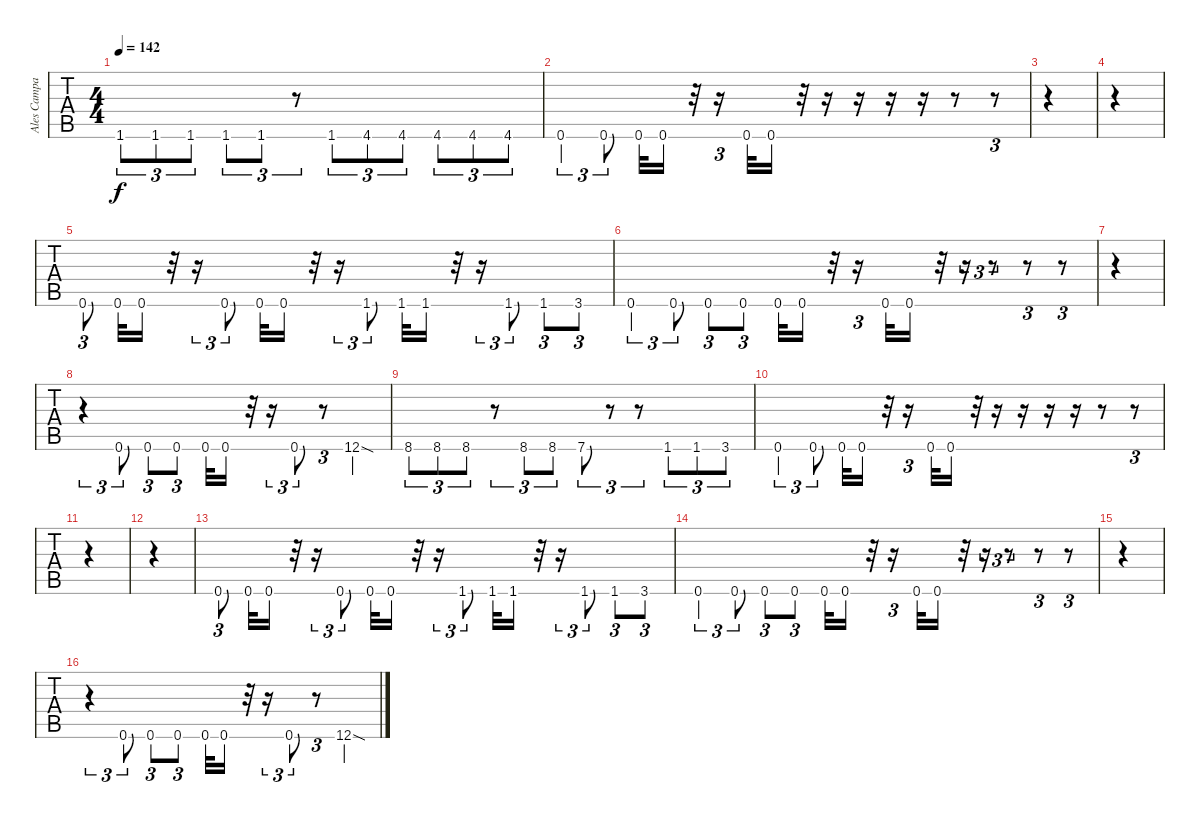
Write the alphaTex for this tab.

\track ("Ales Campanelli" "Ales Campa") {instrument electricbasspick}
\staff {tabs}
\tuning (C3 G2 Eb2 Bb1 F1 Bb0) {hide}
\ts (4 4)
\tempo 142
\clef f4
\ks c
1.6{t}.8{tu (3 2) dy f} 1.6.8{tu (3 2)} 1.6.8{tu (3 2)} 1.6.8{tu (3 2)} 1.6.8{tu (3 2)} r.8{tu (3 2)} 1.6.8{tu (3 2)} 4.6.8{tu (3 2)} 4.6.8{tu (3 2)} 4.6.8{tu (3 2)} 4.6.8{tu (3 2)} 4.6.8{tu (3 2)} |
0.6.4{tu (3 2)} 0.6.8{tu (3 2)} 0.6.32 0.6.16 r.32 r.16{tu (3 2)} 0.6.32 0.6.16 r.32 r.16 r.16 r.16 r.16 r.8 r.8{tu (3 2)} |
|
|
0.6.8{tu (3 2)} 0.6.32 0.6.16 r.32 r.16{tu (3 2)} 0.6.8{tu (3 2)} 0.6.32 0.6.16 r.32 r.16{tu (3 2)} 1.6.8{tu (3 2)} 1.6.32 1.6.16 r.32 r.16{tu (3 2)} 1.6.8{tu (3 2)} 1.6.8{tu (3 2)} 3.6.8{tu (3 2)} |
0.6.4{tu (3 2)} 0.6.8{tu (3 2)} 0.6.8{tu (3 2)} 0.6.8{tu (3 2)} 0.6.32 0.6.16 r.32 r.16{tu (3 2)} 0.6.32 0.6.16 r.32 r.16{tu (3 2)} r.8{tu (3 2)} r.8{tu (3 2)} r.8{tu (3 2)} |
|
r.4{tu (3 2)} 0.6.8{tu (3 2)} 0.6.8{tu (3 2)} 0.6.8{tu (3 2)} 0.6.32 0.6.16 r.32 r.16{tu (3 2)} 0.6.8{tu (3 2)} r.8{tu (3 2)} 12.6{sod}.4 |
8.6.8{tu (3 2)} 8.6.8{tu (3 2)} 8.6.8{tu (3 2)} r.8{tu (3 2)} 8.6.8{tu (3 2)} 8.6.8{tu (3 2)} 7.6.8{tu (3 2)} r.8{tu (3 2)} r.8{tu (3 2)} 1.6.8{tu (3 2)} 1.6.8{tu (3 2)} 3.6.8{tu (3 2)} |
0.6.4{tu (3 2)} 0.6.8{tu (3 2)} 0.6.32 0.6.16 r.32 r.16{tu (3 2)} 0.6.32 0.6.16 r.32 r.16 r.16 r.16 r.16 r.8 r.8{tu (3 2)} |
|
|
0.6.8{tu (3 2)} 0.6.32 0.6.16 r.32 r.16{tu (3 2)} 0.6.8{tu (3 2)} 0.6.32 0.6.16 r.32 r.16{tu (3 2)} 1.6.8{tu (3 2)} 1.6.32 1.6.16 r.32 r.16{tu (3 2)} 1.6.8{tu (3 2)} 1.6.8{tu (3 2)} 3.6.8{tu (3 2)} |
0.6.4{tu (3 2)} 0.6.8{tu (3 2)} 0.6.8{tu (3 2)} 0.6.8{tu (3 2)} 0.6.32 0.6.16 r.32 r.16{tu (3 2)} 0.6.32 0.6.16 r.32 r.16{tu (3 2)} r.8{tu (3 2)} r.8{tu (3 2)} r.8{tu (3 2)} |
|
r.4{tu (3 2)} 0.6.8{tu (3 2)} 0.6.8{tu (3 2)} 0.6.8{tu (3 2)} 0.6.32 0.6.16 r.32 r.16{tu (3 2)} 0.6.8{tu (3 2)} r.8{tu (3 2)} 12.6{sod}.4
